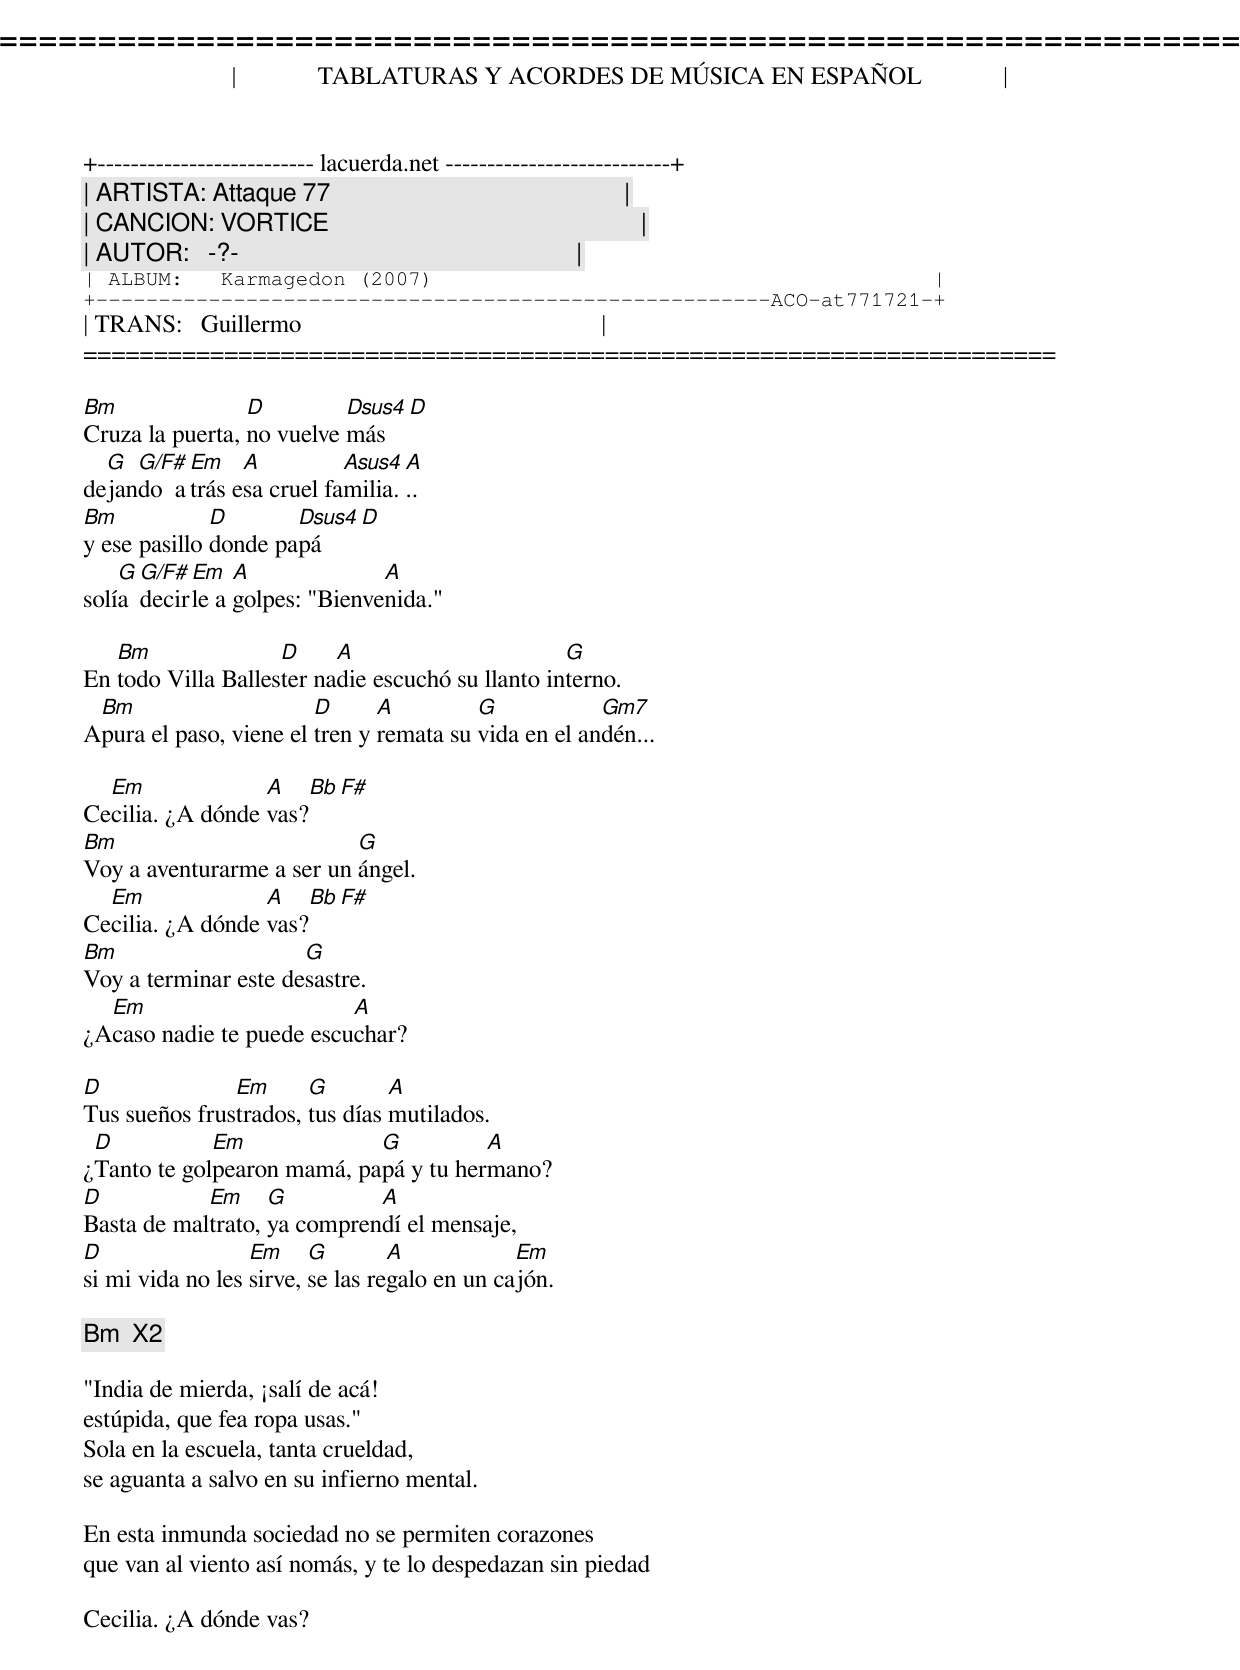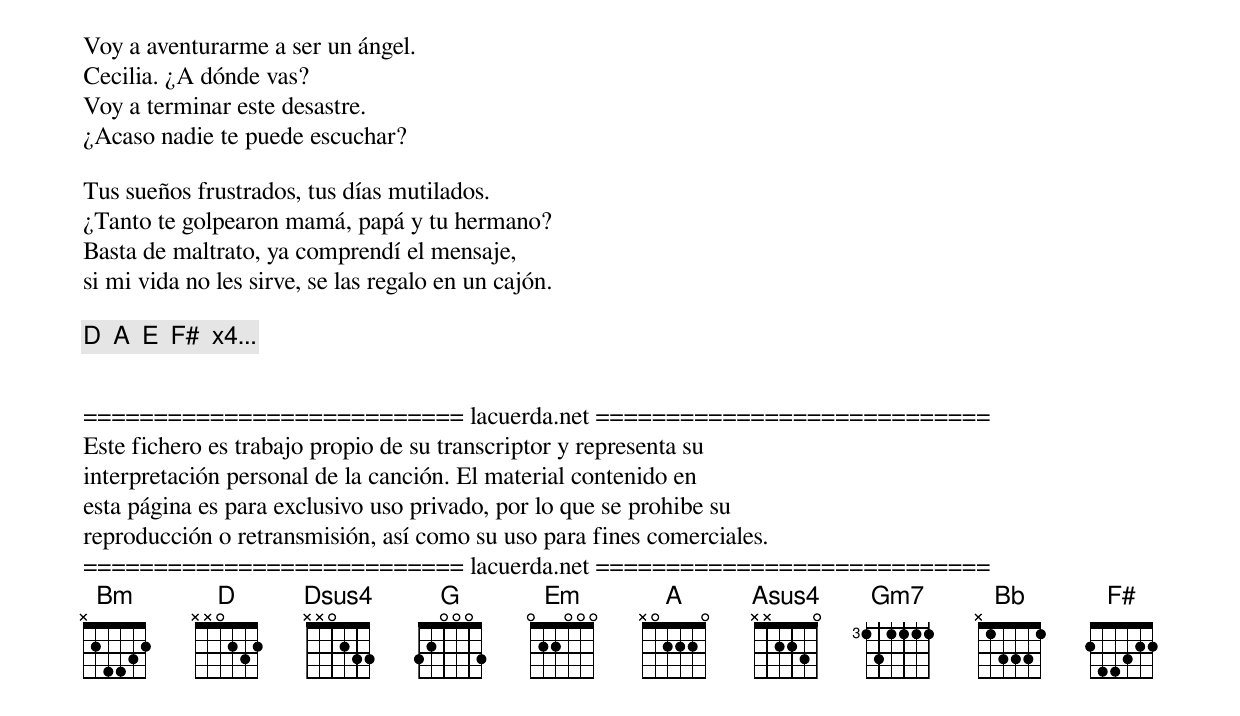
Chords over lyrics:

=====================================================================
|             TABLATURAS Y ACORDES DE MÚSICA EN ESPAÑOL             |
+-------------------------- lacuerda.net ---------------------------+
| ARTISTA: Attaque 77                                               |
| CANCION: VORTICE                                                  |
| AUTOR:   -?-                                                      |
| ALBUM:   Karmagedon (2007)                                        |
+------------------------------------------------------ACO-at771721-+
| TRANS:   Guillermo                                                |
=====================================================================

Bm               D         Dsus4 D
Cruza la puerta, no vuelve más
  G  G/F# Em    A          Asus4 A
dejando  atrás esa cruel familia...
Bm            D       Dsus4 D
y ese pasillo donde papá
    G G/F# Em   A              A
solía decirle a golpes: "Bienvenida."

   Bm               D     A                       G
En todo Villa Ballester nadie escuchó su llanto interno.
 Bm                     D      A         G            Gm7
Apura el paso, viene el tren y remata su vida en el andén...

  Em              A   Bb F#
Cecilia. ¿A dónde vas?
Bm                         G
Voy a aventurarme a ser un ángel.
  Em              A   Bb F#
Cecilia. ¿A dónde vas?
Bm                    G
Voy a terminar este desastre.
  Em                      A
¿Acaso nadie te puede escuchar?

D              Em      G        A
Tus sueños frustrados, tus días mutilados.
 D           Em             G          A
¿Tanto te golpearon mamá, papá y tu hermano?
D           Em     G         A
Basta de maltrato, ya comprendí el mensaje,
D                 Em     G        A            Em
si mi vida no les sirve, se las regalo en un cajón.

[ Bm ] X2

"India de mierda, ¡salí de acá!
estúpida, que fea ropa usas."
Sola en la escuela, tanta crueldad,
se aguanta a salvo en su infierno mental.

En esta inmunda sociedad no se permiten corazones
que van al viento así nomás, y te lo despedazan sin piedad

Cecilia. ¿A dónde vas?
Voy a aventurarme a ser un ángel.
Cecilia. ¿A dónde vas?
Voy a terminar este desastre.
¿Acaso nadie te puede escuchar?

Tus sueños frustrados, tus días mutilados.
¿Tanto te golpearon mamá, papá y tu hermano?
Basta de maltrato, ya comprendí el mensaje,
si mi vida no les sirve, se las regalo en un cajón.

[ D  A  E  F# ] x4...


=========================== lacuerda.net ============================
Este fichero es trabajo propio de su transcriptor y representa su
interpretación personal de la canción. El material contenido en
esta página es para exclusivo uso privado, por lo que se prohibe su
reproducción o retransmisión, así como su uso para fines comerciales.
=========================== lacuerda.net ============================
